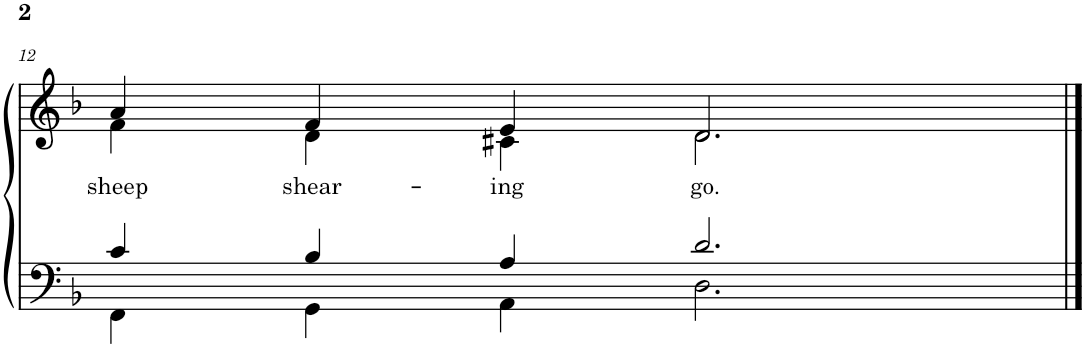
**kern	**kern	**text
*part1	*part1	*part1
*staff2	*staff1	*staff1
*I"Piano	*	*
*I'Pno.	*	*
!!LO:PB:g=z
*clefF4	*clefG2	*
*k[b-]	*k[b-]	*
*M6/4	*M6/4	*
=12	=12	=12
*^	*	*
!	!	!	!LO:LY:b
*	*	*^	*
4c/	4FF\	4a/	4f\	sheep
!	!	!	!	!LO:LY:b
4B-/	4GG\	4f/	4d\	shear-
!	!	!	!	!LO:LY:b
4A/	4AA\	4e/	4c#X\	-ing
!	!	!	!	!LO:LY:b
2.d/	2.D\	2.d/	2.d\	go.
*v	*v	*	*	*
*	*v	*v	*
==	==	==
*-	*-	*-
